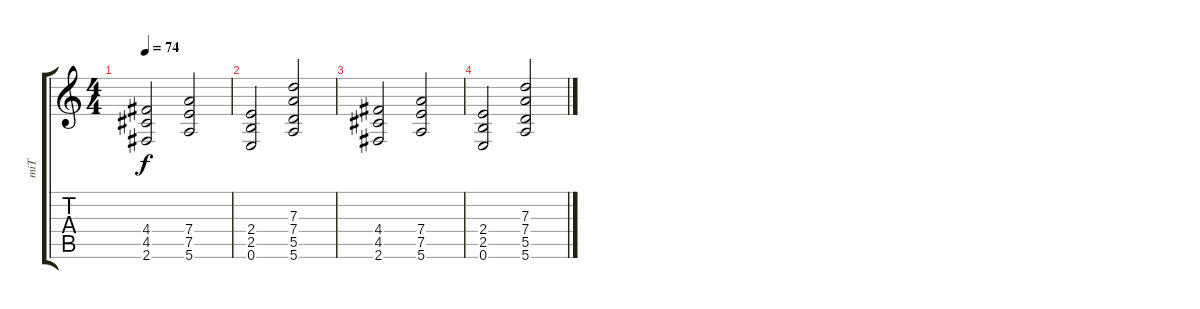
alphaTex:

\track ("miT" "miT") {instrument distortionguitar}
\staff {score tabs}
\tuning (E4 B3 G3 D3 A2 E2) {hide}
\ts (4 4)
\tempo 74
\clef g2
\ks c
(4.4 4.5 2.6).2{dy f} (7.4 7.5 5.6).2 |
(2.4 2.5 0.6).2 (7.3 7.4 5.5 5.6).2 |
(4.4 4.5 2.6).2 (7.4 7.5 5.6).2 |
(2.4 2.5 0.6).2 (7.3 7.4 5.5 5.6).2
